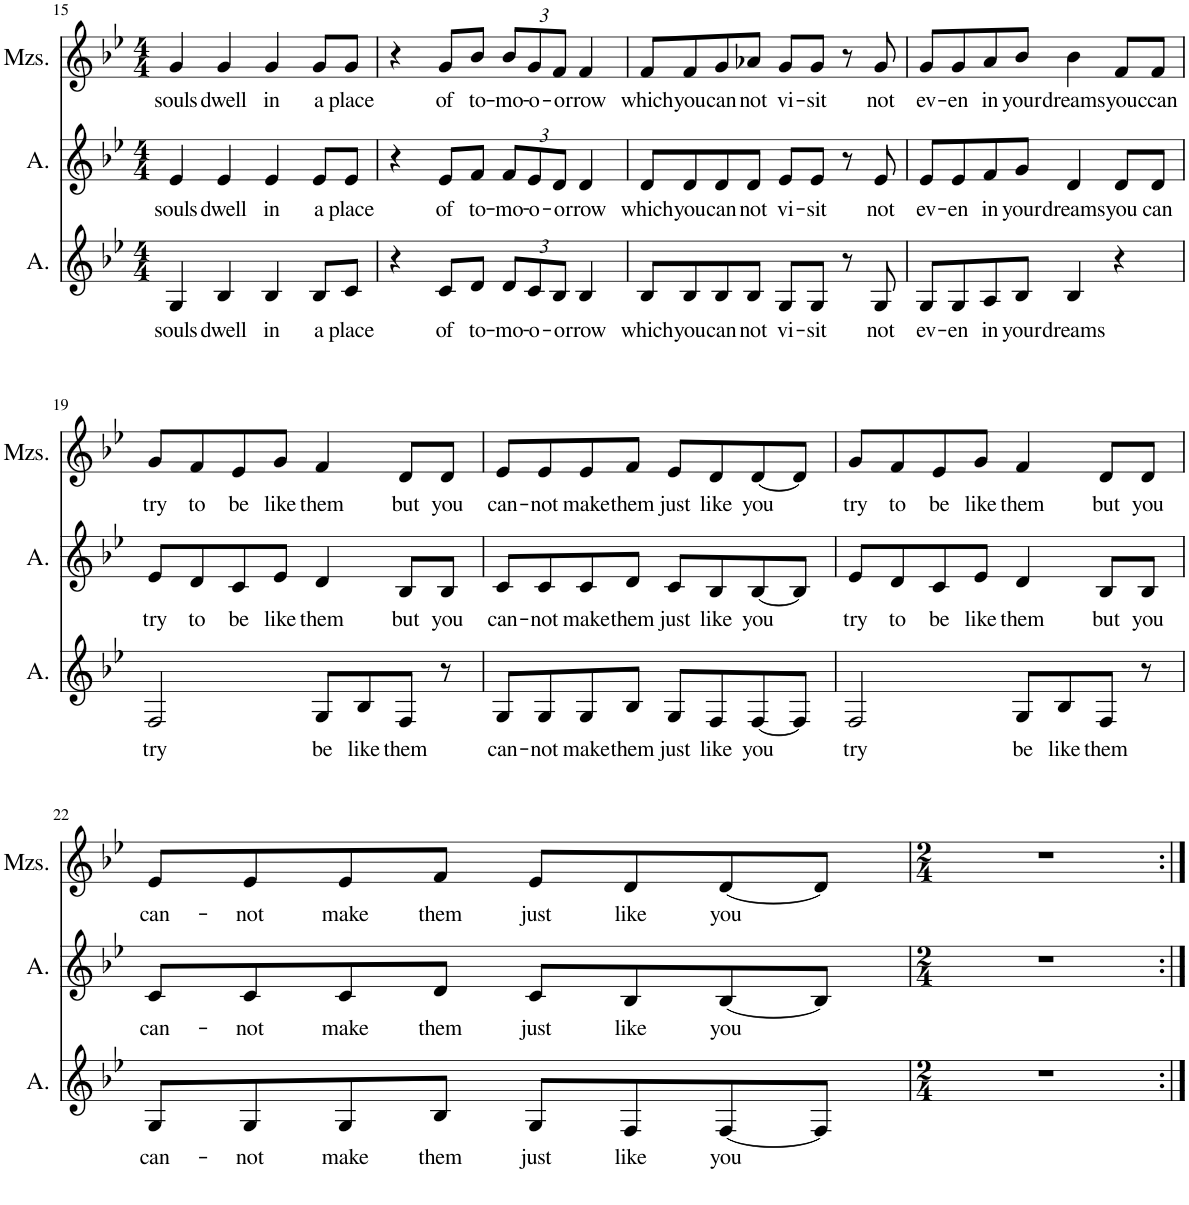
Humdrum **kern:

**kern	**text	**kern	**text	**kern	**text
*part3	*part3	*part2	*part2	*part1	*part1
*staff3	*staff3	*staff2	*staff2	*staff1	*staff1
*I"Alto	*	*I"Alto	*	*I"Mezzosoprano	*
*I'A.	*	*I'A.	*	*I'Mzs.	*
!!LO:PB:g=z
*clefG2	*	*clefG2	*	*clefG2	*
*k[b-e-]	*	*k[b-e-]	*	*k[b-e-]	*
*M4/4	*	*M4/4	*	*M4/4	*
=15	=15	=15	=15	=15	=15
!	!LO:LY:b	!	!LO:LY:b	!	!LO:LY:b
4G/	souls	4e-/	souls	4g/	souls
!	!LO:LY:b	!	!LO:LY:b	!	!LO:LY:b
4B-/	dwell	4e-/	dwell	4g/	dwell
!	!LO:LY:b	!	!LO:LY:b	!	!LO:LY:b
4B-/	in	4e-/	in	4g/	in
!	!LO:LY:b	!	!LO:LY:b	!	!LO:LY:b
8B-/L	a	8e-/L	a	8g/L	a
!	!LO:LY:b	!	!LO:LY:b	!	!LO:LY:b
8c/J	place	8e-/J	place	8g/J	place
=16	=16	=16	=16	=16	=16
4r	.	4r	.	4r	.
!	!LO:LY:b	!	!LO:LY:b	!	!LO:LY:b
8c/L	of	8e-/L	of	8g/L	of
!	!LO:LY:b	!	!LO:LY:b	!	!LO:LY:b
8d/J	to-	8f/J	to-	8b-/J	to-
*Xbrackettup	*	*	*	*	*
!	!LO:LY:b	!	!	!	!
*	*	*Xbrackettup	*	*	*
!	!	!	!LO:LY:b	!	!
*	*	*	*	*Xbrackettup	*
!	!	!	!	!	!LO:LY:b
12d/L	-mo-	12f/L	-mo-	12b-/L	-mo-
!	!LO:LY:b	!	!LO:LY:b	!	!LO:LY:b
12c/	-o-	12e-/	o-	12g/	-o-
!	!LO:LY:b	!	!LO:LY:b	!	!LO:LY:b
12B-/J	-o-	12d/J	-o-	12f/J	-o-
!	!LO:LY:b	!	!LO:LY:b	!	!LO:LY:b
4B-/	-rrow	4d/	-rrow	4f/	-rrow
=17	=17	=17	=17	=17	=17
!	!LO:LY:b	!	!LO:LY:b	!	!LO:LY:b
8B-/L	which	8d/L	which	8f/L	which
!	!LO:LY:b	!	!LO:LY:b	!	!LO:LY:b
8B-/	you	8d/	you	8f/	you
!	!LO:LY:b	!	!LO:LY:b	!	!LO:LY:b
8B-/	can-	8d/	can-	8g/	can-
!	!LO:LY:b	!	!LO:LY:b	!	!LO:LY:b
8B-/J	-not	8d/J	-not	8a-X/J	-not
!	!LO:LY:b	!	!LO:LY:b	!	!LO:LY:b
8G/L	vi-	8e-/L	vi-	8g/L	vi-
!	!LO:LY:b	!	!LO:LY:b	!	!LO:LY:b
8G/J	-sit	8e-/J	-sit	8g/J	-sit
8r	.	8r	.	8r	.
!	!LO:LY:b	!	!LO:LY:b	!	!LO:LY:b
8G/	not	8e-/	not	8g/	not
=18	=18	=18	=18	=18	=18
!	!LO:LY:b	!	!LO:LY:b	!	!LO:LY:b
8G/L	ev-	8e-/L	ev-	8g/L	ev-
!	!LO:LY:b	!	!LO:LY:b	!	!LO:LY:b
8G/	-en	8e-/	-en	8g/	-en
!	!LO:LY:b	!	!LO:LY:b	!	!LO:LY:b
8A/	in	8f/	in	8a/	in
!	!LO:LY:b	!	!LO:LY:b	!	!LO:LY:b
8B-/J	your	8g/J	your	8b-/J	your
!	!LO:LY:b	!	!LO:LY:b	!	!LO:LY:b
4B-/	dreams	4d/	dreams	4b-\	dreams
!	!	!	!LO:LY:b	!	!LO:LY:b
4r	.	8d/L	you	8f/L	you
!	!	!	!LO:LY:b	!	!LO:LY:b
.	.	8d/J	can	8f/J	ccan
!!LO:LB:g=z
=19	=19	=19	=19	=19	=19
!	!LO:LY:b	!	!LO:LY:b	!	!LO:LY:b
2F/	try	8e-/L	try	8g/L	try
!	!	!	!LO:LY:b	!	!LO:LY:b
.	.	8d/	to	8f/	to
!	!	!	!LO:LY:b	!	!LO:LY:b
.	.	8c/	be	8e-/	be
!	!	!	!LO:LY:b	!	!LO:LY:b
.	.	8e-/J	like	8g/J	like
!	!LO:LY:b	!	!LO:LY:b	!	!LO:LY:b
8G/L	be	4d/	them	4f/	them
!	!LO:LY:b	!	!	!	!
8B-/	like	.	.	.	.
!	!LO:LY:b	!	!LO:LY:b	!	!LO:LY:b
8F/J	them	8B-/L	but	8d/L	but
!	!	!	!LO:LY:b	!	!LO:LY:b
8r	.	8B-/J	you	8d/J	you
=20	=20	=20	=20	=20	=20
!	!LO:LY:b	!	!LO:LY:b	!	!LO:LY:b
8G/L	can-	8c/L	can-	8e-/L	can-
!	!LO:LY:b	!	!LO:LY:b	!	!LO:LY:b
8G/	-not	8c/	-not	8e-/	-not
!	!LO:LY:b	!	!LO:LY:b	!	!LO:LY:b
8G/	make	8c/	make	8e-/	make
!	!LO:LY:b	!	!LO:LY:b	!	!LO:LY:b
8B-/J	them	8d/J	them	8f/J	them
!	!LO:LY:b	!	!LO:LY:b	!	!LO:LY:b
8G/L	just	8c/L	just	8e-/L	just
!	!LO:LY:b	!	!LO:LY:b	!	!LO:LY:b
8F/	like	8B-/	like	8d/	like
!	!LO:LY:b	!	!LO:LY:b	!	!LO:LY:b
[8F/	you	[8B-/	you	[8d/	you
8F/J]	.	8B-/J]	.	8d/J]	.
=21	=21	=21	=21	=21	=21
!	!LO:LY:b	!	!LO:LY:b	!	!LO:LY:b
2F/	try	8e-/L	try	8g/L	try
!	!	!	!LO:LY:b	!	!LO:LY:b
.	.	8d/	to	8f/	to
!	!	!	!LO:LY:b	!	!LO:LY:b
.	.	8c/	be	8e-/	be
!	!	!	!LO:LY:b	!	!LO:LY:b
.	.	8e-/J	like	8g/J	like
!	!LO:LY:b	!	!LO:LY:b	!	!LO:LY:b
8G/L	be	4d/	them	4f/	them
!	!LO:LY:b	!	!	!	!
8B-/	like	.	.	.	.
!	!LO:LY:b	!	!LO:LY:b	!	!LO:LY:b
8F/J	them	8B-/L	but	8d/L	but
!	!	!	!LO:LY:b	!	!LO:LY:b
8r	.	8B-/J	you	8d/J	you
!!LO:LB:g=z
=22	=22	=22	=22	=22	=22
!	!LO:LY:b	!	!LO:LY:b	!	!LO:LY:b
8G/L	can-	8c/L	can-	8e-/L	can-
!	!LO:LY:b	!	!LO:LY:b	!	!LO:LY:b
8G/	-not	8c/	-not	8e-/	-not
!	!LO:LY:b	!	!LO:LY:b	!	!LO:LY:b
8G/	make	8c/	make	8e-/	make
!	!LO:LY:b	!	!LO:LY:b	!	!LO:LY:b
8B-/J	them	8d/J	them	8f/J	them
!	!LO:LY:b	!	!LO:LY:b	!	!LO:LY:b
8G/L	just	8c/L	just	8e-/L	just
!	!LO:LY:b	!	!LO:LY:b	!	!LO:LY:b
8F/	like	8B-/	like	8d/	like
!	!LO:LY:b	!	!LO:LY:b	!	!LO:LY:b
[8F/	you	[8B-/	you	[8d/	you
8F/J]	.	8B-/J]	.	8d/J]	.
=23	=23	=23	=23	=23	=23
*M2/4	*	*M2/4	*	*M2/4	*
2r	.	2r	.	2r	.
=:|!	=:|!	=:|!	=:|!	=:|!	=:|!
*-	*-	*-	*-	*-	*-
